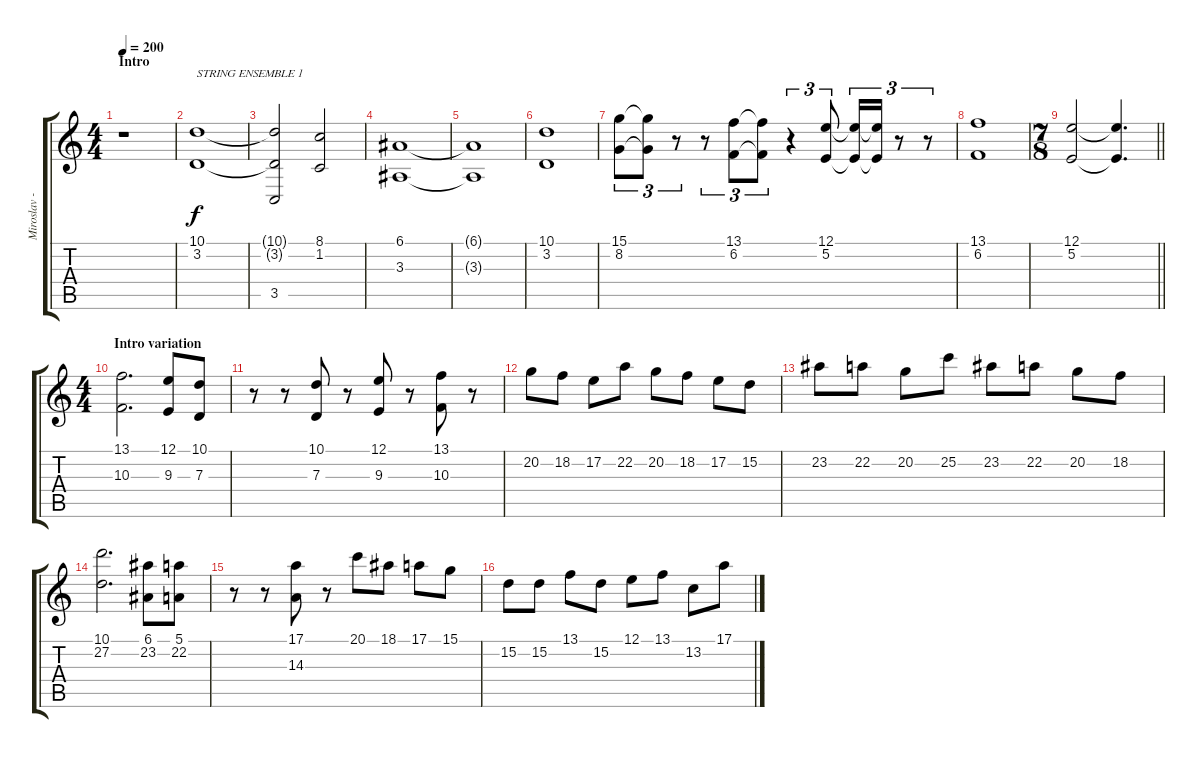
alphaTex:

\track ("Miroslav - Keyboard " "Miroslav -") {instrument stringensemble1}
\staff {score tabs}
\tuning (E4 B3 G3 D3 A2 D2) {hide}
\ts (4 4)
\section ("" "Intro")
\tempo 200
\clef g2
\ks c
r.1{dy f instrument stringensemble1} |
(10.1 3.2).1{txt "STRING ENSEMBLE 1"} |
(10.1{t} 3.2{t} 3.5).2 (8.1 1.2).2 |
(6.1 3.3).1 |
(6.1{t} 3.3{t}).1 |
(10.1 3.2).1 |
(15.1 8.2).8{tu (3 2)} (15.1{t} 8.2{t}).8{tu (3 2)} r.8{tu (3 2)} r.8{tu (3 2)} (13.1 6.2).8{tu (3 2)} (13.1{t} 6.2{t}).8{tu (3 2)} r.4{tu (3 2)} (12.1 5.2).8{tu (3 2)} (12.1{t} 5.2{t}).16{tu (3 2)} (12.1{t} 5.2{t}).16{tu (3 2)} r.8{tu (3 2)} r.8{tu (3 2)} |
(13.1 6.2).1 |
\ts (7 8)
\barLineRight lightlight
(12.1 5.2).2 (12.1{t} 5.2{t}).4{d} |
\ts (4 4)
\section ("" "Intro variation")
(13.1 10.3).2{d} (12.1 9.3).8 (10.1 7.3).8 |
r.8 r.8 (10.1 7.3).8 r.8 (12.1 9.3).8 r.8 (13.1 10.3).8 r.8 |
20.2.8 18.2.8 17.2.8 22.2.8 20.2.8 18.2.8 17.2.8 15.2.8 |
23.2.8 22.2.8 20.2.8 25.2.8 23.2.8 22.2.8 20.2.8 18.2.8 |
(10.1 27.2).2{d} (6.1 23.2).8 (5.1 22.2).8 |
r.8 r.8 (17.1 14.3).8 r.8 20.1.8 18.1.8 17.1.8 15.1.8 |
15.2.8 15.2.8 13.1.8 15.2.8 12.1.8 13.1.8 13.2.8 17.1.8
